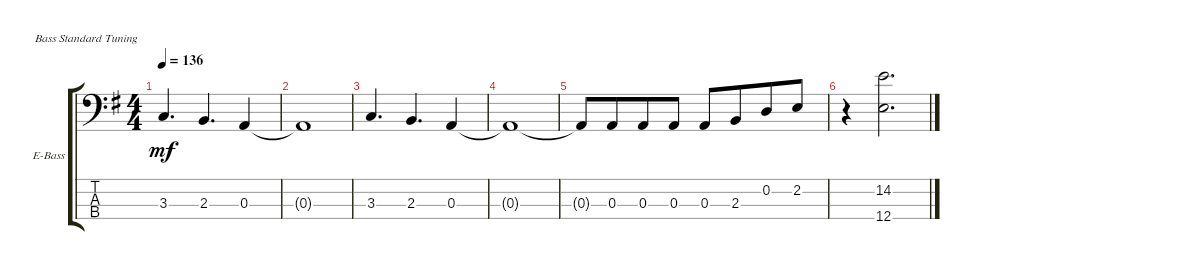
\defaultSystemsLayout 4
\bracketExtendMode groupsimilarinstruments
\firstSystemTrackNameOrientation horizontal
\otherSystemsTrackNameOrientation horizontal
\track ("Electric Bass" "E-Bass") {multiBarRest instrument electricbassfinger}
\staff {score tabs}
\tuning (G2 D2 A1 E1)
\ts (4 4)
\tempo 136
\clef f4
\ks g
3.3.4{d dy mf} 2.3.4{d} 0.3.4 |
0.3{t}.1 |
3.3.4{d} 2.3.4{d} 0.3.4 |
0.3{t}.1 |
0.3{t}.8 0.3.8{beam merge} 0.3.8 0.3.8 0.3.8 2.3.8{beam merge} 0.2.8{beam merge} 2.2.8 |
r.4 (14.2 12.4).2{d}
